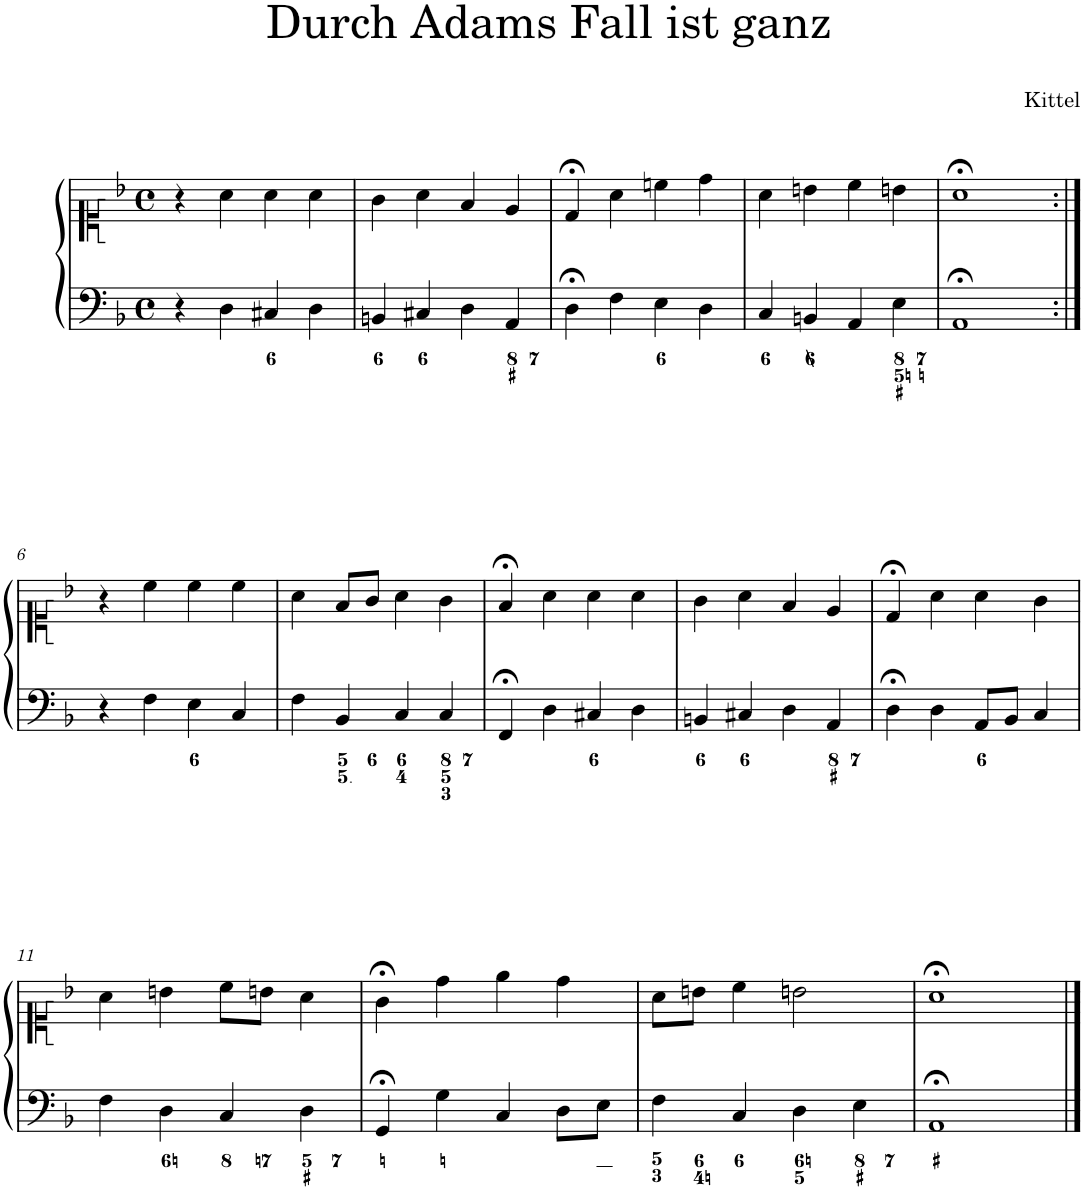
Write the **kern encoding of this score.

**kern	**kern
*part1	*part1
*staff2	*staff1
*I"Piano	*
*I'Pno.	*
*clefF4	*clefC1
*k[b-]	*k[b-]
*M4/4	*M4/4
*met(c)	*met(c)
=1	=1
4r	4r
4D\	4a\
4C#X/	4a\
4D\	4a\
=2	=2
4BBn/	4g\
4C#X/	4a\
4D\	4f/
4AA/	4e/
=3	=3
4D;<\	4d;</
4F\	4a\
4E\	4ccn\
4D\	4dd\
=4	=4
4C/	4a\
4BBn/	4bn\
4AA/	4cc\
4E\	4bn\
=5	=5
1AA;<	1a;<
!!LO:LB:g=z
=6:|!	=6:|!
4r	4r
4F\	4cc\
4E\	4cc\
4C/	4cc\
=7	=7
4F\	4a\
4BB-/	8f/L
.	8g/J
4C/	4a\
4C/	4g\
=8	=8
4FF;</	4f;</
4D\	4a\
4C#X/	4a\
4D\	4a\
=9	=9
4BBn/	4g\
4C#X/	4a\
4D\	4f/
4AA/	4e/
=10	=10
4D;<\	4d;</
4D\	4a\
8AA/L	4a\
8BB-/J	.
4C/	4g\
!!LO:LB:g=z
=11	=11
4F\	4a\
4D\	4bn\
4C/	8cc\L
.	8bn\J
4D\	4a\
=12	=12
4GG;</	4g;<\
4G\	4dd\
4C/	4ee\
8D\L	4dd\
8E\J	.
=13	=13
4F\	8a\L
.	8bn\J
4C/	4cc\
4D\	2bn\
4E\	.
=14	=14
1AA;<	1a;<
==	==
*-	*-
